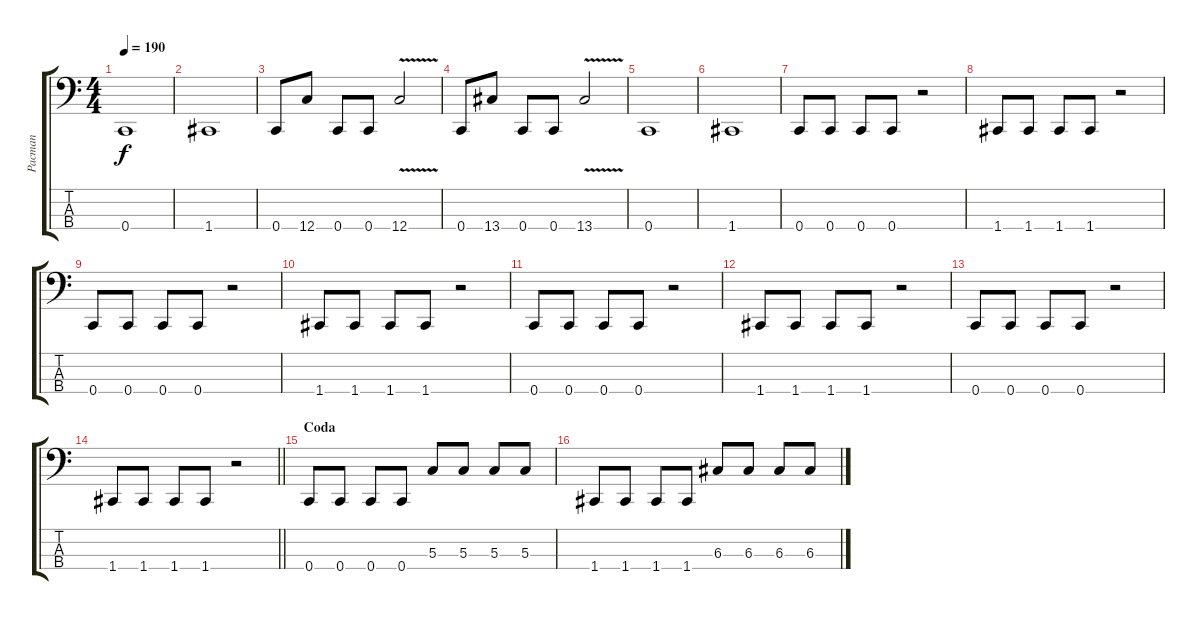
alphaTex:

\track ("Pacman" "Pacman") {instrument electricbasspick}
\staff {score tabs}
\tuning (F2 C2 G1 C1) {hide}
\ts (4 4)
\tempo 190
\clef f4
\ks c
0.4.1{dy f} |
1.4.1 |
0.4.8 12.4.8 0.4.8 0.4.8 12.4{v}.2 |
0.4.8 13.4.8 0.4.8 0.4.8 13.4{v}.2 |
0.4.1 |
1.4.1 |
0.4.8 0.4.8 0.4.8 0.4.8 r.2 |
1.4.8 1.4.8 1.4.8 1.4.8 r.2 |
0.4.8 0.4.8 0.4.8 0.4.8 r.2 |
1.4.8 1.4.8 1.4.8 1.4.8 r.2 |
0.4.8 0.4.8 0.4.8 0.4.8 r.2 |
1.4.8 1.4.8 1.4.8 1.4.8 r.2 |
0.4.8 0.4.8 0.4.8 0.4.8 r.2 |
\barLineRight lightlight
1.4.8 1.4.8 1.4.8 1.4.8 r.2 |
\section ("" "Coda")
0.4.8 0.4.8 0.4.8 0.4.8 5.3.8 5.3.8 5.3.8 5.3.8 |
1.4.8 1.4.8 1.4.8 1.4.8 6.3.8 6.3.8 6.3.8 6.3.8
